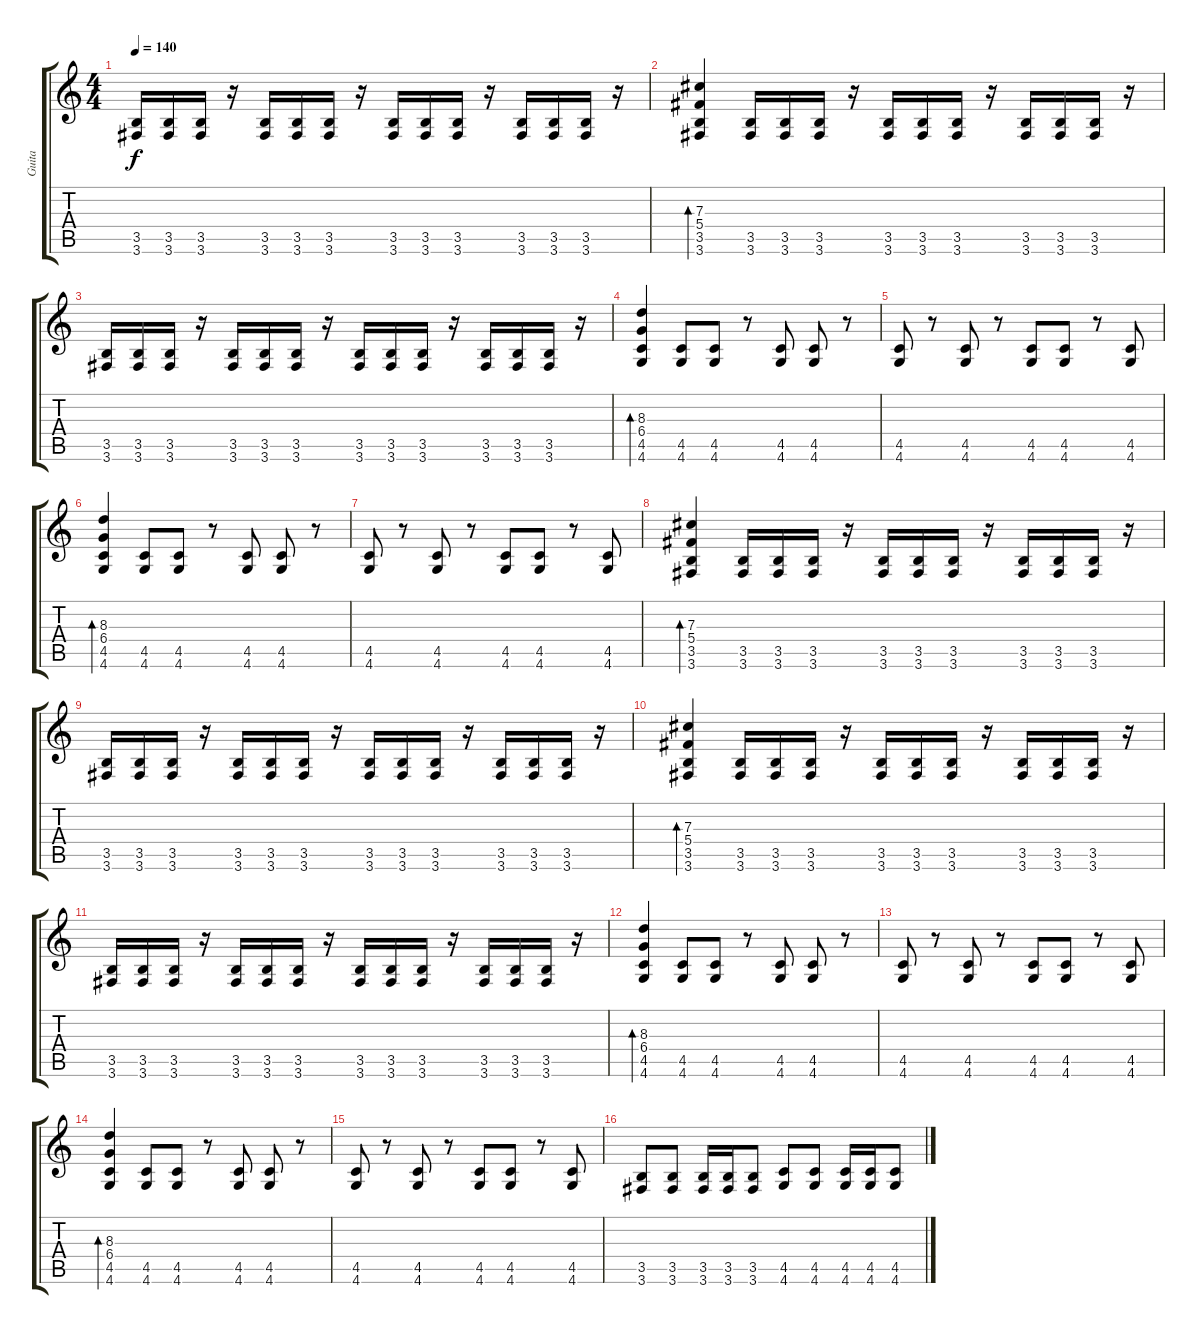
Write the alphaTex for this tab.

\track ("Guita" "Guita") {instrument distortionguitar}
\staff {score tabs}
\tuning (Eb4 Bb3 Gb3 Db3 Ab2 Eb2) {hide}
\ts (4 4)
\tempo 140
\clef g2
\ks c
(3.5 3.6).16{dy f} (3.5 3.6).16 (3.5 3.6).16 r.16 (3.5 3.6).16 (3.5 3.6).16 (3.5 3.6).16 r.16 (3.5 3.6).16 (3.5 3.6).16 (3.5 3.6).16 r.16 (3.5 3.6).16 (3.5 3.6).16 (3.5 3.6).16 r.16 |
(7.3 5.4 3.5 3.6).4{bd 240} (3.5 3.6).16 (3.5 3.6).16 (3.5 3.6).16 r.16 (3.5 3.6).16 (3.5 3.6).16 (3.5 3.6).16 r.16 (3.5 3.6).16 (3.5 3.6).16 (3.5 3.6).16 r.16 |
(3.5 3.6).16 (3.5 3.6).16 (3.5 3.6).16 r.16 (3.5 3.6).16 (3.5 3.6).16 (3.5 3.6).16 r.16 (3.5 3.6).16 (3.5 3.6).16 (3.5 3.6).16 r.16 (3.5 3.6).16 (3.5 3.6).16 (3.5 3.6).16 r.16 |
(8.3 6.4 4.5 4.6).4{bd 240} (4.5 4.6).8 (4.5 4.6).8 r.8 (4.5 4.6).8 (4.5 4.6).8 r.8 |
(4.5 4.6).8 r.8 (4.5 4.6).8 r.8 (4.5 4.6).8 (4.5 4.6).8 r.8 (4.5 4.6).8 |
(8.3 6.4 4.5 4.6).4{bd 240} (4.5 4.6).8 (4.5 4.6).8 r.8 (4.5 4.6).8 (4.5 4.6).8 r.8 |
(4.5 4.6).8 r.8 (4.5 4.6).8 r.8 (4.5 4.6).8 (4.5 4.6).8 r.8 (4.5 4.6).8 |
(7.3 5.4 3.5 3.6).4{bd 240} (3.5 3.6).16 (3.5 3.6).16 (3.5 3.6).16 r.16 (3.5 3.6).16 (3.5 3.6).16 (3.5 3.6).16 r.16 (3.5 3.6).16 (3.5 3.6).16 (3.5 3.6).16 r.16 |
(3.5 3.6).16 (3.5 3.6).16 (3.5 3.6).16 r.16 (3.5 3.6).16 (3.5 3.6).16 (3.5 3.6).16 r.16 (3.5 3.6).16 (3.5 3.6).16 (3.5 3.6).16 r.16 (3.5 3.6).16 (3.5 3.6).16 (3.5 3.6).16 r.16 |
(7.3 5.4 3.5 3.6).4{bd 240} (3.5 3.6).16 (3.5 3.6).16 (3.5 3.6).16 r.16 (3.5 3.6).16 (3.5 3.6).16 (3.5 3.6).16 r.16 (3.5 3.6).16 (3.5 3.6).16 (3.5 3.6).16 r.16 |
(3.5 3.6).16 (3.5 3.6).16 (3.5 3.6).16 r.16 (3.5 3.6).16 (3.5 3.6).16 (3.5 3.6).16 r.16 (3.5 3.6).16 (3.5 3.6).16 (3.5 3.6).16 r.16 (3.5 3.6).16 (3.5 3.6).16 (3.5 3.6).16 r.16 |
(8.3 6.4 4.5 4.6).4{bd 240} (4.5 4.6).8 (4.5 4.6).8 r.8 (4.5 4.6).8 (4.5 4.6).8 r.8 |
(4.5 4.6).8 r.8 (4.5 4.6).8 r.8 (4.5 4.6).8 (4.5 4.6).8 r.8 (4.5 4.6).8 |
(8.3 6.4 4.5 4.6).4{bd 240} (4.5 4.6).8 (4.5 4.6).8 r.8 (4.5 4.6).8 (4.5 4.6).8 r.8 |
(4.5 4.6).8 r.8 (4.5 4.6).8 r.8 (4.5 4.6).8 (4.5 4.6).8 r.8 (4.5 4.6).8 |
(3.5 3.6).8 (3.5 3.6).8 (3.5 3.6).16 (3.5 3.6).16 (3.5 3.6).8 (4.5 4.6).8 (4.5 4.6).8 (4.5 4.6).16 (4.5 4.6).16 (4.5 4.6).8
